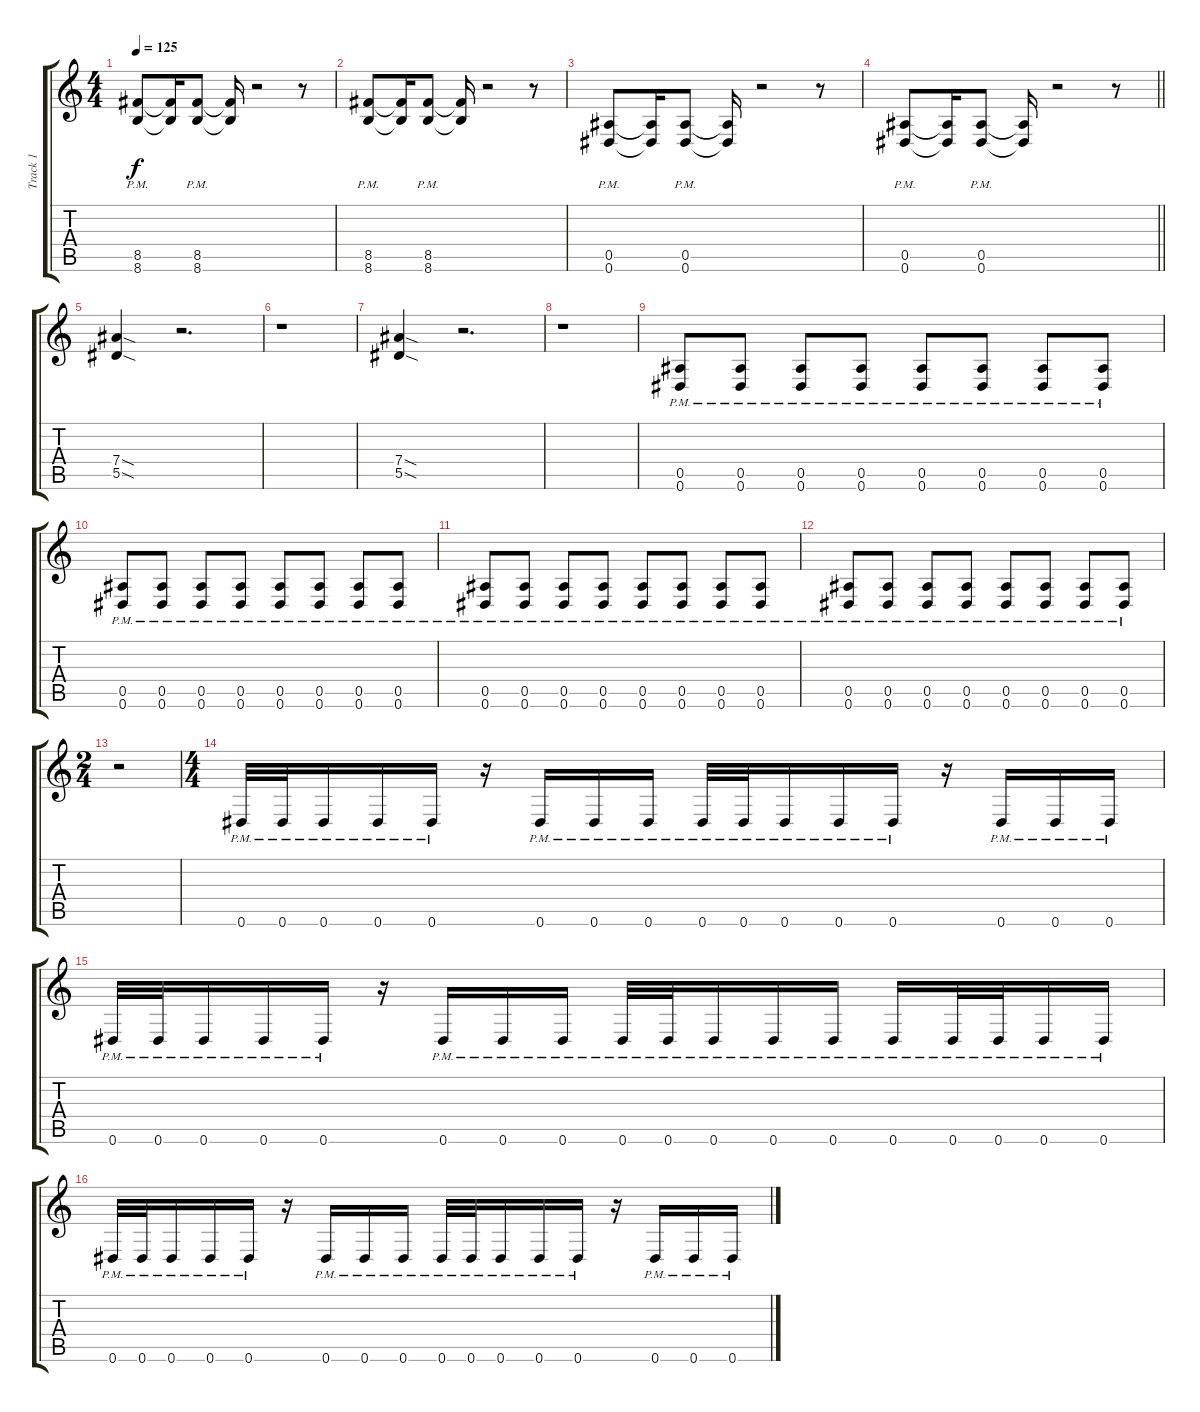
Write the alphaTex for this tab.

\track ("Track 1" "Track 1") {instrument distortionguitar}
\staff {score tabs}
\tuning (F4 C4 Ab3 Eb3 Bb2 Eb2) {hide}
\ts (4 4)
\tempo 125
\clef g2
\ks c
(8.5{pm} 8.6{pm}).8{dy f} (8.5{t} 8.6{t}).16 (8.5{pm} 8.6{pm}).8 (8.5{t} 8.6{t}).16 r.2 r.8 |
(8.5{pm} 8.6{pm}).8 (8.5{t} 8.6{t}).16 (8.5{pm} 8.6{pm}).8 (8.5{t} 8.6{t}).16 r.2 r.8 |
(0.5{pm} 0.6{pm}).8 (0.5{t} 0.6{t}).16 (0.5{pm} 0.6{pm}).8 (0.5{t} 0.6{t}).16 r.2 r.8 |
\barLineRight lightlight
(0.5{pm} 0.6{pm}).8 (0.5{t} 0.6{t}).16 (0.5{pm} 0.6{pm}).8 (0.5{t} 0.6{t}).16 r.2 r.8 |
(7.4{sod} 5.5{sod}).4 r.2{d} |
r.1 |
(7.4{sod} 5.5{sod}).4 r.2{d} |
r.1 |
(0.5{pm} 0.6{pm}).8 (0.5{pm} 0.6{pm}).8 (0.5{pm} 0.6{pm}).8 (0.5{pm} 0.6{pm}).8 (0.5{pm} 0.6{pm}).8 (0.5{pm} 0.6{pm}).8 (0.5{pm} 0.6{pm}).8 (0.5{pm} 0.6{pm}).8 |
(0.5{pm} 0.6{pm}).8 (0.5{pm} 0.6{pm}).8 (0.5{pm} 0.6{pm}).8 (0.5{pm} 0.6{pm}).8 (0.5{pm} 0.6{pm}).8 (0.5{pm} 0.6{pm}).8 (0.5{pm} 0.6{pm}).8 (0.5{pm} 0.6{pm}).8 |
(0.5{pm} 0.6{pm}).8 (0.5{pm} 0.6{pm}).8 (0.5{pm} 0.6{pm}).8 (0.5{pm} 0.6{pm}).8 (0.5{pm} 0.6{pm}).8 (0.5{pm} 0.6{pm}).8 (0.5{pm} 0.6{pm}).8 (0.5{pm} 0.6{pm}).8 |
(0.5{pm} 0.6{pm}).8 (0.5{pm} 0.6{pm}).8 (0.5{pm} 0.6{pm}).8 (0.5{pm} 0.6{pm}).8 (0.5{pm} 0.6{pm}).8 (0.5{pm} 0.6{pm}).8 (0.5{pm} 0.6{pm}).8 (0.5{pm} 0.6{pm}).8 |
\ts (2 4)
r.2 |
\ts (4 4)
0.6{pm}.32 0.6{pm}.32 0.6{pm}.16 0.6{pm}.16 0.6{pm}.16 r.16 0.6{pm}.16 0.6{pm}.16 0.6{pm}.16 0.6{pm}.32 0.6{pm}.32 0.6{pm}.16 0.6{pm}.16 0.6{pm}.16 r.16 0.6{pm}.16 0.6{pm}.16 0.6{pm}.16 |
0.6{pm}.32 0.6{pm}.32 0.6{pm}.16 0.6{pm}.16 0.6{pm}.16 r.16 0.6{pm}.16 0.6{pm}.16 0.6{pm}.16 0.6{pm}.32 0.6{pm}.32 0.6{pm}.16 0.6{pm}.16 0.6{pm}.16 0.6{pm}.16 0.6{pm}.32 0.6{pm}.32 0.6{pm}.16 0.6{pm}.16 |
0.6{pm}.32 0.6{pm}.32 0.6{pm}.16 0.6{pm}.16 0.6{pm}.16 r.16 0.6{pm}.16 0.6{pm}.16 0.6{pm}.16 0.6{pm}.32 0.6{pm}.32 0.6{pm}.16 0.6{pm}.16 0.6{pm}.16 r.16 0.6{pm}.16 0.6{pm}.16 0.6{pm}.16
